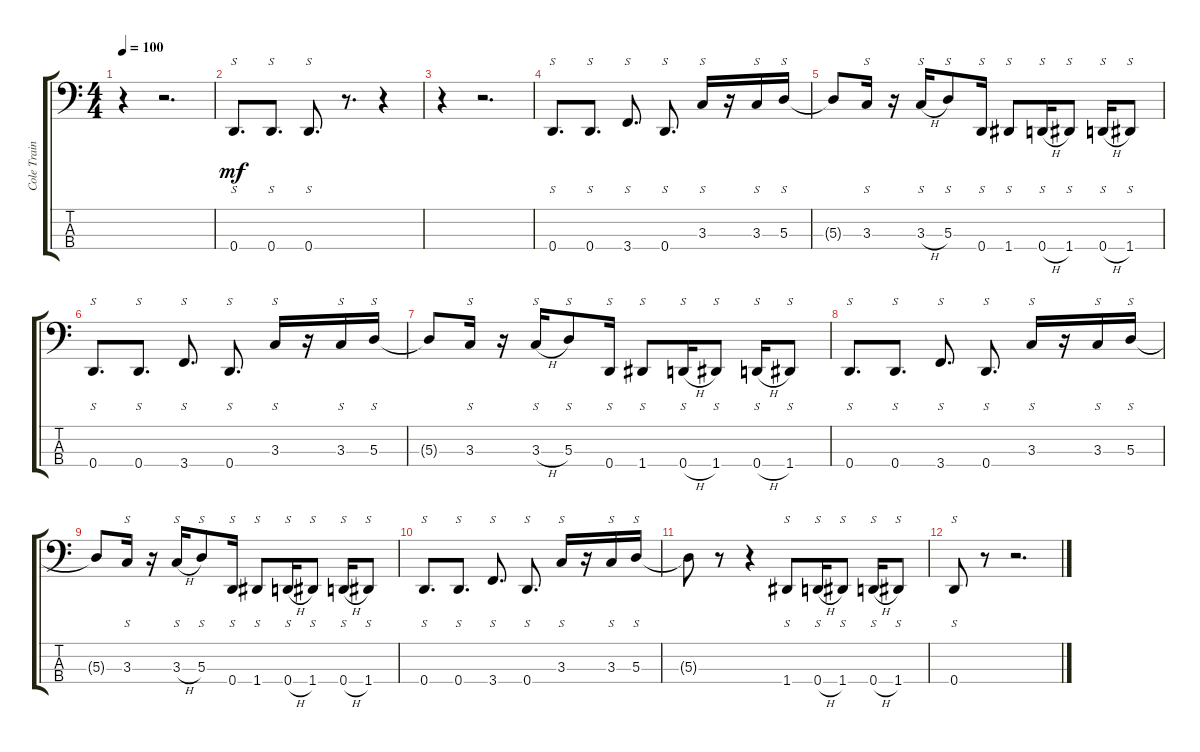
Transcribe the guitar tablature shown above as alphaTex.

\track ("Cole Train" "Cole Train") {instrument electricbassfinger}
\staff {score tabs}
\tuning (G2 D2 A1 D1) {hide}
\ts (4 4)
\tempo 100
\clef f4
\ks c
r.4{dy mf} r.2{d} |
0.4.8{s d} 0.4.8{s d} 0.4.8{s d} r.8{d} r.4 |
r.4 r.2{d} |
0.4.8{s d} 0.4.8{s d} 3.4.8{s d} 0.4.8{s d} 3.3.16{s} r.16 3.3.16{s} 5.3.16{s} |
5.3{t}.8 3.3.16{s} r.16 3.3{h}.16{s} 5.3.8{s} 0.4.16{s} 1.4.8{s} 0.4{h}.16{s} 1.4.8{s} 0.4{h}.16{s} 1.4.8{s} |
0.4.8{s d} 0.4.8{s d} 3.4.8{s d} 0.4.8{s d} 3.3.16{s} r.16 3.3.16{s} 5.3.16{s} |
5.3{t}.8 3.3.16{s} r.16 3.3{h}.16{s} 5.3.8{s} 0.4.16{s} 1.4.8{s} 0.4{h}.16{s} 1.4.8{s} 0.4{h}.16{s} 1.4.8{s} |
0.4.8{s d} 0.4.8{s d} 3.4.8{s d} 0.4.8{s d} 3.3.16{s} r.16 3.3.16{s} 5.3.16{s} |
5.3{t}.8 3.3.16{s} r.16 3.3{h}.16{s} 5.3.8{s} 0.4.16{s} 1.4.8{s} 0.4{h}.16{s} 1.4.8{s} 0.4{h}.16{s} 1.4.8{s} |
0.4.8{s d} 0.4.8{s d} 3.4.8{s d} 0.4.8{s d} 3.3.16{s} r.16 3.3.16{s} 5.3.16{s} |
5.3{t}.8 r.8 r.4 1.4.8{s} 0.4{h}.16{s} 1.4.8{s} 0.4{h}.16{s} 1.4.8{s} |
0.4.8{s} r.8 r.2{d}
